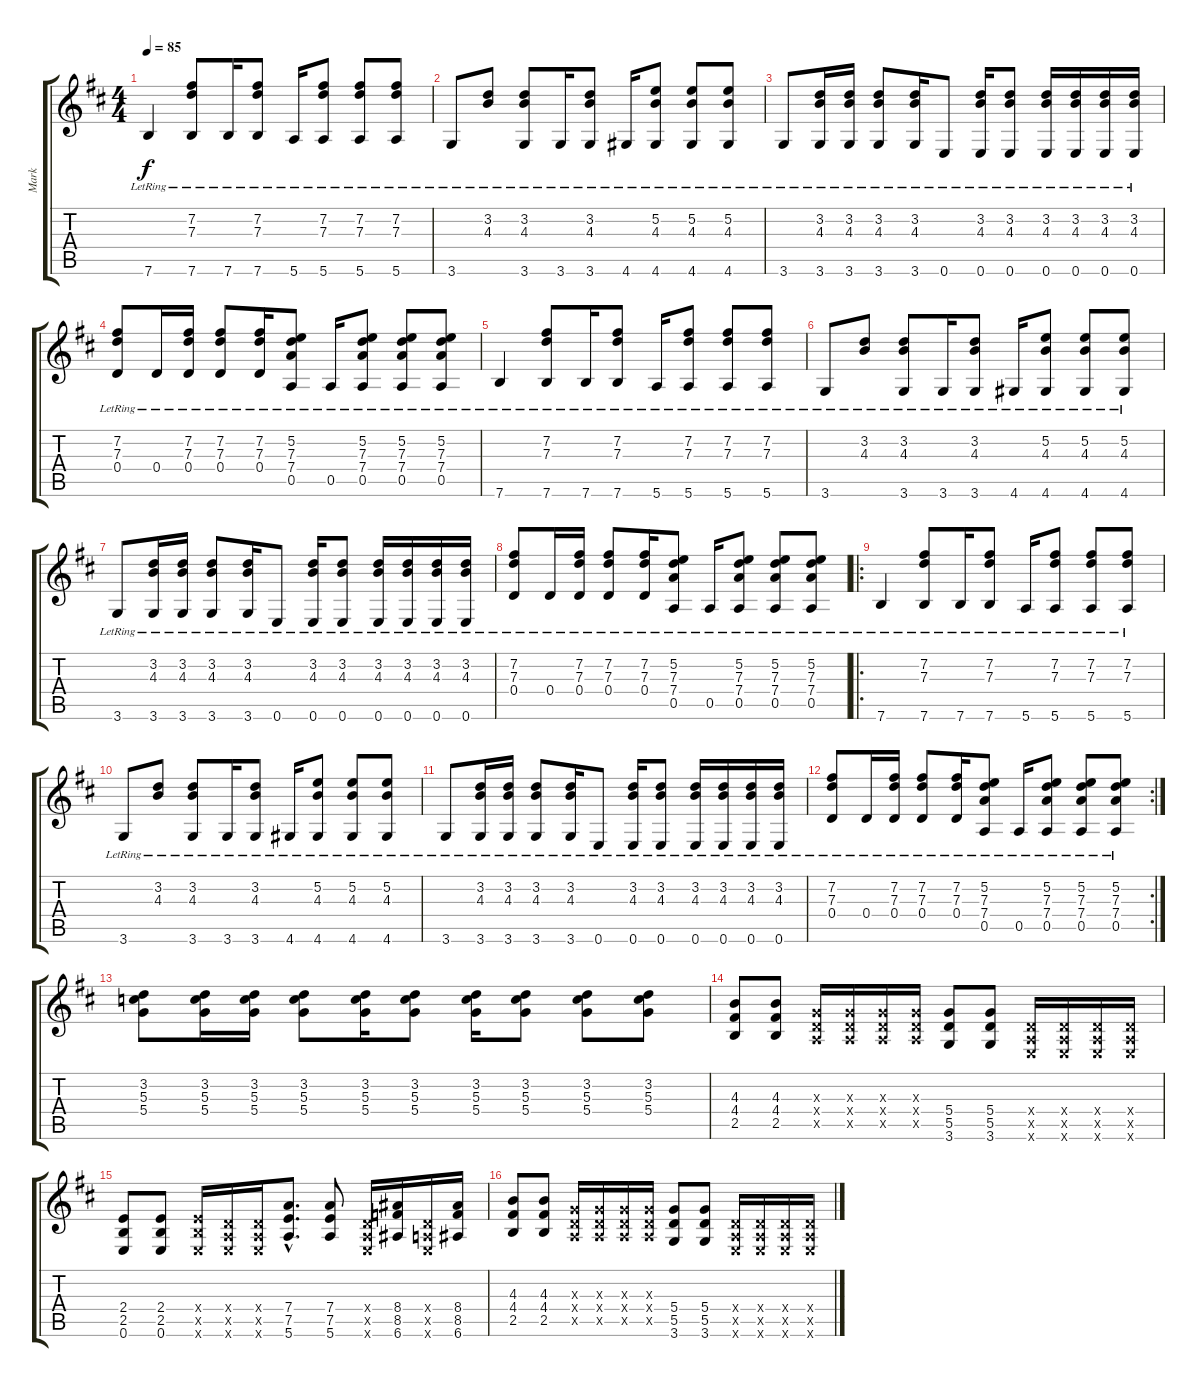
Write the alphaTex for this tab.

\track ("Mark" "Mark") {instrument acousticguitarsteel}
\staff {score tabs}
\tuning (E4 B3 G3 D3 A2 E2) {hide}
\ts (4 4)
\tempo 85
\clef g2
\ks bminor
7.6{lr}.4{dy f instrument acousticguitarsteel} (7.2{lr} 7.3{lr} 7.6{lr}).8 7.6{lr}.16 (7.2{lr} 7.3{lr} 7.6{lr}).8 5.6{lr}.16 (7.2{lr} 7.3{lr} 5.6{lr}).8 (7.2{lr} 7.3{lr} 5.6{lr}).8 (7.2{lr} 7.3{lr} 5.6{lr}).8 |
3.6{lr}.8 (3.2{lr} 4.3{lr}).8 (3.2{lr} 4.3{lr} 3.6{lr}).8 3.6{lr}.16 (3.2{lr} 4.3{lr} 3.6{lr}).8 4.6{lr}.16 (5.2{lr} 4.3{lr} 4.6{lr}).8 (5.2{lr} 4.3{lr} 4.6{lr}).8 (5.2{lr} 4.3{lr} 4.6{lr}).8 |
3.6{lr}.8 (3.2{lr} 4.3{lr} 3.6{lr}).16 (3.2{lr} 4.3{lr} 3.6{lr}).16 (3.2{lr} 4.3{lr} 3.6{lr}).8 (3.2{lr} 4.3{lr} 3.6{lr}).16 0.6{lr}.8 (3.2{lr} 4.3{lr} 0.6{lr}).16 (3.2{lr} 4.3{lr} 0.6{lr}).8 (3.2{lr} 4.3{lr} 0.6{lr}).16 (3.2{lr} 4.3{lr} 0.6{lr}).16 (3.2{lr} 4.3{lr} 0.6{lr}).16 (3.2{lr} 4.3{lr} 0.6{lr}).16 |
(7.2{lr} 7.3{lr} 0.4{lr}).8 0.4{lr}.16 (7.2{lr} 7.3{lr} 0.4{lr}).16 (7.2{lr} 7.3{lr} 0.4{lr}).8 (7.2{lr} 7.3{lr} 0.4{lr}).16 (5.2{lr} 7.3{lr} 7.4{lr} 0.5{lr}).8 0.5{lr}.16 (5.2{lr} 7.3{lr} 7.4{lr} 0.5{lr}).8 (5.2{lr} 7.3{lr} 7.4{lr} 0.5{lr}).8 (5.2{lr} 7.3{lr} 7.4{lr} 0.5{lr}).8 |
7.6{lr}.4 (7.2{lr} 7.3{lr} 7.6{lr}).8 7.6{lr}.16 (7.2{lr} 7.3{lr} 7.6{lr}).8 5.6{lr}.16 (7.2{lr} 7.3{lr} 5.6{lr}).8 (7.2{lr} 7.3{lr} 5.6{lr}).8 (7.2{lr} 7.3{lr} 5.6{lr}).8 |
3.6{lr}.8 (3.2{lr} 4.3{lr}).8 (3.2{lr} 4.3{lr} 3.6{lr}).8 3.6{lr}.16 (3.2{lr} 4.3{lr} 3.6{lr}).8 4.6{lr}.16 (5.2{lr} 4.3{lr} 4.6{lr}).8 (5.2{lr} 4.3{lr} 4.6{lr}).8 (5.2{lr} 4.3{lr} 4.6{lr}).8 |
3.6{lr}.8 (3.2{lr} 4.3{lr} 3.6{lr}).16 (3.2{lr} 4.3{lr} 3.6{lr}).16 (3.2{lr} 4.3{lr} 3.6{lr}).8 (3.2{lr} 4.3{lr} 3.6{lr}).16 0.6{lr}.8 (3.2{lr} 4.3{lr} 0.6{lr}).16 (3.2{lr} 4.3{lr} 0.6{lr}).8 (3.2{lr} 4.3{lr} 0.6{lr}).16 (3.2{lr} 4.3{lr} 0.6{lr}).16 (3.2{lr} 4.3{lr} 0.6{lr}).16 (3.2{lr} 4.3{lr} 0.6{lr}).16 |
(7.2{lr} 7.3{lr} 0.4{lr}).8 0.4{lr}.16 (7.2{lr} 7.3{lr} 0.4{lr}).16 (7.2{lr} 7.3{lr} 0.4{lr}).8 (7.2{lr} 7.3{lr} 0.4{lr}).16 (5.2{lr} 7.3{lr} 7.4{lr} 0.5{lr}).8 0.5{lr}.16 (5.2{lr} 7.3{lr} 7.4{lr} 0.5{lr}).8 (5.2{lr} 7.3{lr} 7.4{lr} 0.5{lr}).8 (5.2{lr} 7.3{lr} 7.4{lr} 0.5{lr}).8 |
\ro
7.6{lr}.4 (7.2{lr} 7.3{lr} 7.6{lr}).8 7.6{lr}.16 (7.2{lr} 7.3{lr} 7.6{lr}).8 5.6{lr}.16 (7.2{lr} 7.3{lr} 5.6{lr}).8 (7.2{lr} 7.3{lr} 5.6{lr}).8 (7.2{lr} 7.3{lr} 5.6{lr}).8 |
3.6{lr}.8 (3.2{lr} 4.3{lr}).8 (3.2{lr} 4.3{lr} 3.6{lr}).8 3.6{lr}.16 (3.2{lr} 4.3{lr} 3.6{lr}).8 4.6{lr}.16 (5.2{lr} 4.3{lr} 4.6{lr}).8 (5.2{lr} 4.3{lr} 4.6{lr}).8 (5.2{lr} 4.3{lr} 4.6{lr}).8 |
3.6{lr}.8 (3.2{lr} 4.3{lr} 3.6{lr}).16 (3.2{lr} 4.3{lr} 3.6{lr}).16 (3.2{lr} 4.3{lr} 3.6{lr}).8 (3.2{lr} 4.3{lr} 3.6{lr}).16 0.6{lr}.8 (3.2{lr} 4.3{lr} 0.6{lr}).16 (3.2{lr} 4.3{lr} 0.6{lr}).8 (3.2{lr} 4.3{lr} 0.6{lr}).16 (3.2{lr} 4.3{lr} 0.6{lr}).16 (3.2{lr} 4.3{lr} 0.6{lr}).16 (3.2{lr} 4.3{lr} 0.6{lr}).16 |
\rc 2
(7.2{lr} 7.3{lr} 0.4{lr}).8 0.4{lr}.16 (7.2{lr} 7.3{lr} 0.4{lr}).16 (7.2{lr} 7.3{lr} 0.4{lr}).8 (7.2{lr} 7.3{lr} 0.4{lr}).16 (5.2{lr} 7.3{lr} 7.4{lr} 0.5{lr}).8 0.5{lr}.16 (5.2{lr} 7.3{lr} 7.4{lr} 0.5{lr}).8 (5.2{lr} 7.3{lr} 7.4{lr} 0.5{lr}).8 (5.2{lr} 7.3{lr} 7.4{lr} 0.5{lr}).8 |
(3.2 5.3 5.4).8 (3.2 5.3 5.4).16 (3.2 5.3 5.4).16 (3.2 5.3 5.4).8 (3.2 5.3 5.4).16 (3.2 5.3 5.4).8 (3.2 5.3 5.4).16 (3.2 5.3 5.4).8 (3.2 5.3 5.4).8 (3.2 5.3 5.4).8 |
(4.3 4.4 2.5).8{volume 13 instrument distortionguitar} (4.3 4.4 2.5).8 (0.3{x} 0.4{x} 0.5{x}).16 (0.3{x} 0.4{x} 0.5{x}).16 (0.3{x} 0.4{x} 0.5{x}).16 (0.3{x} 0.4{x} 0.5{x}).16 (5.4 5.5 3.6).8 (5.4 5.5 3.6).8 (0.4{x} 0.5{x} 0.6{x}).16 (0.4{x} 0.5{x} 0.6{x}).16 (0.4{x} 0.5{x} 0.6{x}).16 (0.4{x} 0.5{x} 0.6{x}).16 |
(2.4 2.5 0.6).8 (2.4 2.5 0.6).8 (2.4{x} 2.5{x} 0.6{x}).16 (0.4{x} 0.5{x} 0.6{x}).16 (0.4{x} 0.5{x} 0.6{x}).16 (7.4{hac} 7.5{hac} 5.6{hac}).8{d} (7.4 7.5 5.6).8 (0.4{x} 0.5{x} 0.6{x}).16 (8.4 8.5 6.6).16 (0.4{x} 0.5{x} 0.6{x}).16 (8.4 8.5 6.6).16 |
(4.3 4.4 2.5).8 (4.3 4.4 2.5).8 (0.3{x} 0.4{x} 0.5{x}).16 (0.3{x} 0.4{x} 0.5{x}).16 (0.3{x} 0.4{x} 0.5{x}).16 (0.3{x} 0.4{x} 0.5{x}).16 (5.4 5.5 3.6).8 (5.4 5.5 3.6).8 (0.4{x} 0.5{x} 0.6{x}).16 (0.4{x} 0.5{x} 0.6{x}).16 (0.4{x} 0.5{x} 0.6{x}).16 (0.4{x} 0.5{x} 0.6{x}).16
